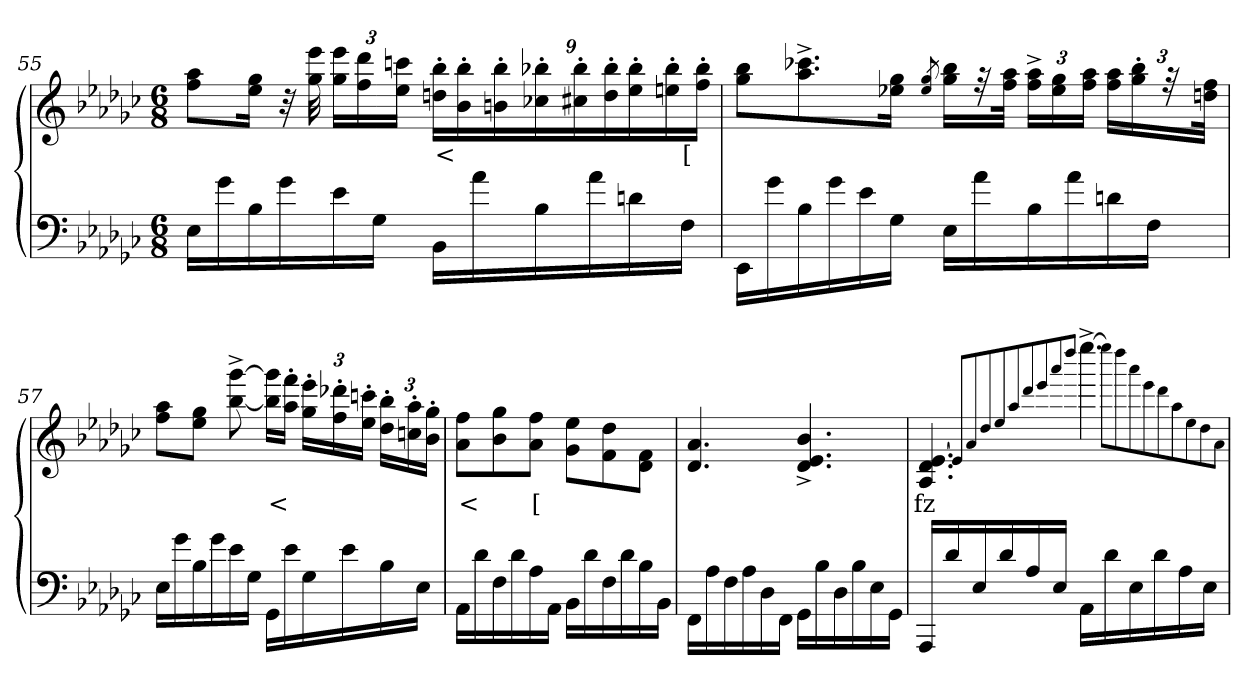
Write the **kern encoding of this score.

**kern	**kern	**text
*part2	*part1	*part1
*staff2	*staff1	*staff1
*clefF4	*clefG2	*
*k[b-e-a-d-g-c-]	*k[b-e-a-d-g-c-]	*
*M6/8	*M6/8	*
=55	=55	=55
16E-LL	8aa- 8ffL	.
16g-	.	.
16B-	16gg- 16ee-Jk	.
16g-	32r	.
.	32eee- 32gg-	.
16e-	24eee- 24gg-LL	.
.	24ddd- 24ff	.
16G-JJ	.	.
.	24cccn 24ee-JJ	.
16BB-LL	24bb-'> 24ddn'>LL	<
.	24bb-'> 24b-'>	.
16a-	.	.
.	24bb-'> 24bn'>	.
16B-	24bb-X'> 24cc-X'>	.
.	24bb-'> 24cc#X'>	.
16a-	.	.
.	24bb-'> 24dd'>	.
16dn	24bb-'> 24ee-'>	.
.	24bb-'> 24een'>	.
16FJJ	.	.
.	24bb-'> 24ff'>JJ	[
=56	=56	=56
16EE-LL	8bb- 8gg-L	.
16g-	.	.
16B-	8.ccc-X^> 8.aa-^>	.
16g-	.	.
16e-	.	.
16G-JJ	16gg- 16ee-XJk	.
.	8qee- 8qgg-/	.
16E-LL	16bb- 16gg-LL	.
16a-	32r	.
.	32aa- 32ffJJk	.
16B-	24aa-^> 24ff^>LL	.
.	24gg- 24ee-	.
16a-	.	.
.	24aa- 24ffJJ	.
16dn	24aa- 24ffLL	.
.	24bb-'> 24gg-'>	.
16FJJ	.	.
.	48r	.
.	48ff 48ddnJJk	.
=57	=57	=57
16E-LL	8aa- 8ffL	.
16g-	.	.
16B-	8gg- 8ee-J	.
16g-	.	.
16e-	[8ggg-^> [8bb-^>	.
16G-JJ	.	.
16GG-LL	16ggg-] 16bb-]LL	<
16e-	16fff'> 16aa-'>JJ	.
16G-	24eee-'> 24gg-'>LL	.
.	24ddd-X'> 24ff'>	.
16e-	.	.
.	24cccn'> 24ee-'>JJ	.
16B-	24bb-'> 24dd-'>LL	.
.	24aa-'> 24cc'>	.
16E-JJ	.	.
.	24gg-'> 24b-'>JJ	.
=58	=58	=58
16AA-LL	8ff 8a-L	<
16d-	.	.
16F	8gg- 8b-	.
16d-	.	.
16A-	8ff 8a-J	[
16AA-JJ	.	.
16BB-LL	8ee-\ 8g-\L	.
16d-	.	.
16F	8dd- 8f	.
16d-	.	.
16B-	8f 8d-J	.
16BB-JJ	.	.
=59	=59	=59
16FF\LL	4.a- 4.d-	.
16A-	.	.
16F	.	.
16A-	.	.
16D-	.	.
16FFJJ	.	.
16GG-\LL	4.b-^> 4.e-^> 4.d-^>	.
16B-	.	.
16D-	.	.
16B-	.	.
16E-	.	.
16GG-JJ	.	.
=60	=60	=60
16AAA-LL	[4.e- 4.d- 4.A-	fz
16d-	.	.
16E-	.	.
16d-	.	.
16A-	.	.
16E-JJ	.	.
.	8qe-/L]	.
.	8qa-/	.
.	8qdd-/	.
.	8qee-/	.
.	8qaa-/	.
.	8qddd-/	.
.	8qeee-/	.
.	8qaaa-/	.
.	8qdddd-/J	.
16AA-LL	[4.eeee-^>	.
16d-	.	.
16E-	.	.
16d-	.	.
16A-	.	.
16E-JJ	.	.
.	8qeeee-\L]	.
.	8qdddd-\	.
.	8qaaa-\	.
.	8qeee-\	.
.	8qddd-\	.
.	8qaa-\	.
.	8qee-\	.
.	8qdd-\	.
.	8qa-\J	.
=	=	=
*-	*-	*-
